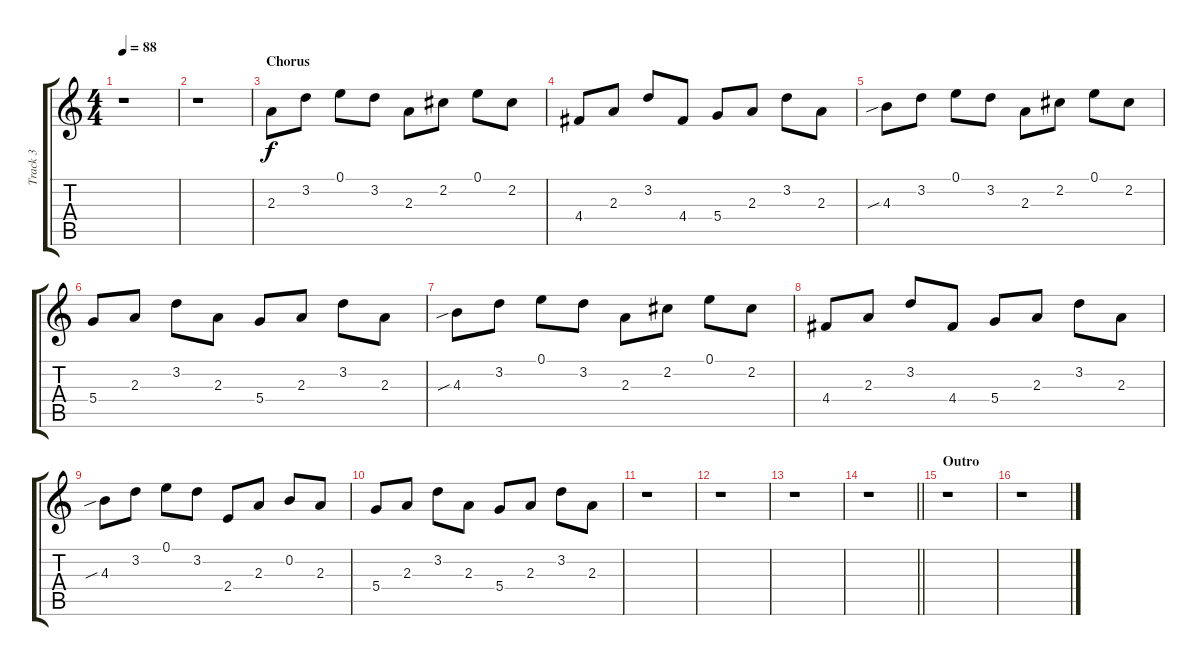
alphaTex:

\track ("Track 3" "Track 3") {instrument electricguitarclean}
\staff {score tabs}
\tuning (E4 B3 G3 D3 A2 E2) {hide}
\ts (4 4)
\tempo 88
\clef g2
\ks c
r.1{dy f} |
r.1 |
\section ("" "Chorus")
2.3.8 3.2.8 0.1.8 3.2.8 2.3.8 2.2.8 0.1.8 2.2.8 |
4.4.8 2.3.8 3.2.8 4.4.8 5.4.8 2.3.8 3.2.8 2.3.8 |
4.3{sib}.8 3.2.8 0.1.8 3.2.8 2.3.8 2.2.8 0.1.8 2.2.8 |
5.4.8 2.3.8 3.2.8 2.3.8 5.4.8 2.3.8 3.2.8 2.3.8 |
4.3{sib}.8 3.2.8 0.1.8 3.2.8 2.3.8 2.2.8 0.1.8 2.2.8 |
4.4.8 2.3.8 3.2.8 4.4.8 5.4.8 2.3.8 3.2.8 2.3.8 |
4.3{sib}.8 3.2.8 0.1.8 3.2.8 2.4.8 2.3.8 0.2.8 2.3.8 |
5.4.8 2.3.8 3.2.8 2.3.8 5.4.8 2.3.8 3.2.8 2.3.8 |
r.1 |
r.1 |
r.1 |
\barLineRight lightlight
r.1 |
\section ("" "Outro")
r.1 |
r.1
